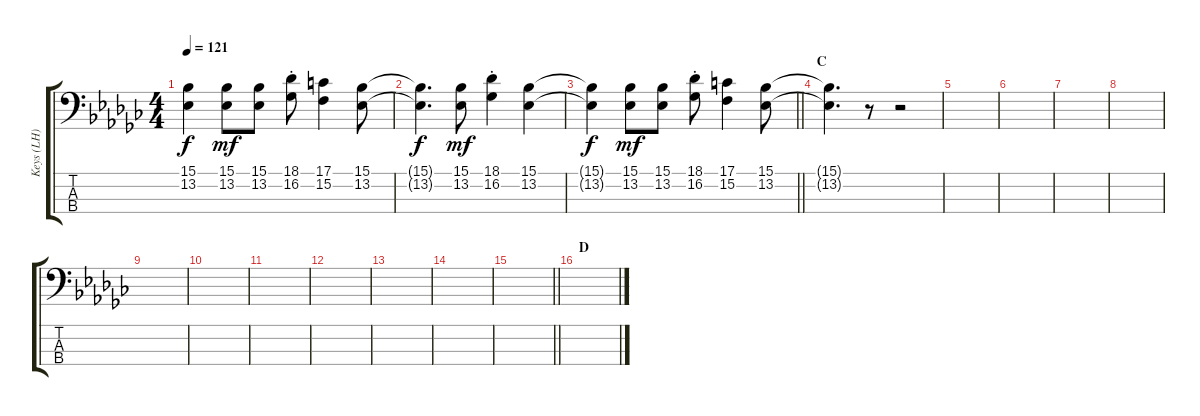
\track ("Keys (LH)" "Keys (LH)") {instrument electricpiano1}
\staff {score tabs}
\tuning (G2 D2 A1 E1) {hide}
\ts (4 4)
\tempo 121
\clef f4
\ks ebminor
(15.1{t} 13.2{t}).4{dy f} (15.1 13.2).8{dy mf} (15.1 13.2).8 (18.1{st} 16.2{st}).8 (17.1 15.2).4 (15.1 13.2).8 |
(15.1{t} 13.2{t}).4{d dy f} (15.1 13.2).8{dy mf} (18.1{st} 16.2{st}).4 (15.1 13.2).4 |
\barLineRight lightlight
(15.1{t} 13.2{t}).4{dy f} (15.1 13.2).8{dy mf} (15.1 13.2).8 (18.1{st} 16.2{st}).8 (17.1 15.2).4 (15.1 13.2).8 |
\section ("" "C")
(15.1{t} 13.2{t}).4{d} r.8 r.2 |
|
|
|
|
|
|
|
|
|
|
\barLineRight lightlight
|
\section ("" "D")
